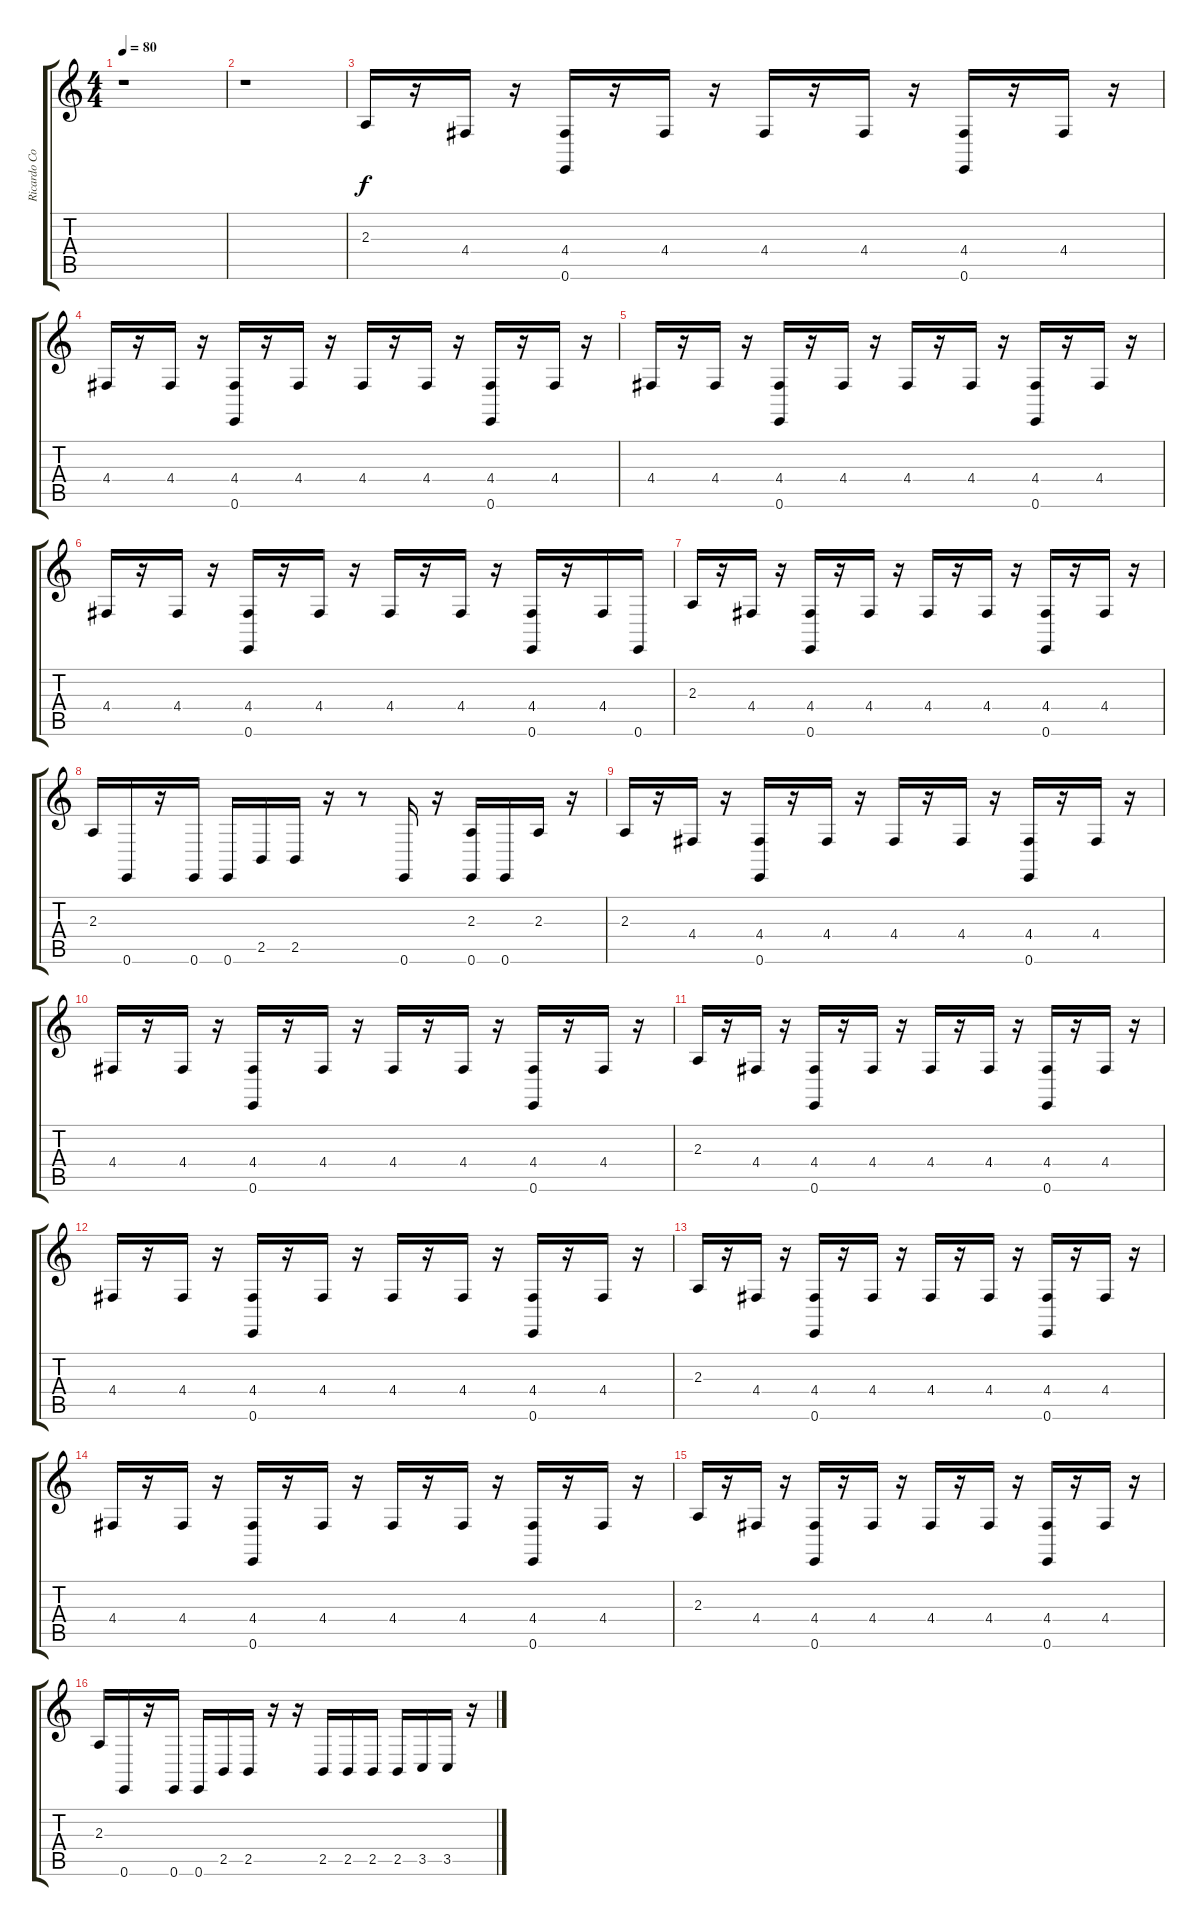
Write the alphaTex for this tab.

\track ("Ricardo Confessori" "Ricardo Co") {instrument electricpiano2}
\staff {score tabs}
\tuning (E4 B3 G3 D3 A2 E2) {hide}
\ts (4 4)
\tempo 80
\clef g2
\ks c
r.1{dy f} |
r.1 |
2.3.16 r.16 4.4.16 r.16 (4.4 0.6).16 r.16 4.4.16 r.16 4.4.16 r.16 4.4.16 r.16 (4.4 0.6).16 r.16 4.4.16 r.16 |
4.4.16 r.16 4.4.16 r.16 (4.4 0.6).16 r.16 4.4.16 r.16 4.4.16 r.16 4.4.16 r.16 (4.4 0.6).16 r.16 4.4.16 r.16 |
4.4.16 r.16 4.4.16 r.16 (4.4 0.6).16 r.16 4.4.16 r.16 4.4.16 r.16 4.4.16 r.16 (4.4 0.6).16 r.16 4.4.16 r.16 |
4.4.16 r.16 4.4.16 r.16 (4.4 0.6).16 r.16 4.4.16 r.16 4.4.16 r.16 4.4.16 r.16 (4.4 0.6).16 r.16 4.4.16 0.6.16 |
2.3.16 r.16 4.4.16 r.16 (4.4 0.6).16 r.16 4.4.16 r.16 4.4.16 r.16 4.4.16 r.16 (4.4 0.6).16 r.16 4.4.16 r.16 |
2.3.16 0.6.16 r.16 0.6.16 0.6.16 2.5.16 2.5.16 r.16 r.8 0.6.16 r.16 (2.3 0.6).16 0.6.16 2.3.16 r.16 |
2.3.16 r.16 4.4.16 r.16 (4.4 0.6).16 r.16 4.4.16 r.16 4.4.16 r.16 4.4.16 r.16 (4.4 0.6).16 r.16 4.4.16 r.16 |
4.4.16 r.16 4.4.16 r.16 (4.4 0.6).16 r.16 4.4.16 r.16 4.4.16 r.16 4.4.16 r.16 (4.4 0.6).16 r.16 4.4.16 r.16 |
2.3.16 r.16 4.4.16 r.16 (4.4 0.6).16 r.16 4.4.16 r.16 4.4.16 r.16 4.4.16 r.16 (4.4 0.6).16 r.16 4.4.16 r.16 |
4.4.16 r.16 4.4.16 r.16 (4.4 0.6).16 r.16 4.4.16 r.16 4.4.16 r.16 4.4.16 r.16 (4.4 0.6).16 r.16 4.4.16 r.16 |
2.3.16 r.16 4.4.16 r.16 (4.4 0.6).16 r.16 4.4.16 r.16 4.4.16 r.16 4.4.16 r.16 (4.4 0.6).16 r.16 4.4.16 r.16 |
4.4.16 r.16 4.4.16 r.16 (4.4 0.6).16 r.16 4.4.16 r.16 4.4.16 r.16 4.4.16 r.16 (4.4 0.6).16 r.16 4.4.16 r.16 |
2.3.16 r.16 4.4.16 r.16 (4.4 0.6).16 r.16 4.4.16 r.16 4.4.16 r.16 4.4.16 r.16 (4.4 0.6).16 r.16 4.4.16 r.16 |
2.3.16 0.6.16 r.16 0.6.16 0.6.16 2.5.16 2.5.16 r.16 r.16 2.5.16 2.5.16 2.5.16 2.5.16 3.5.16 3.5.16 r.16
